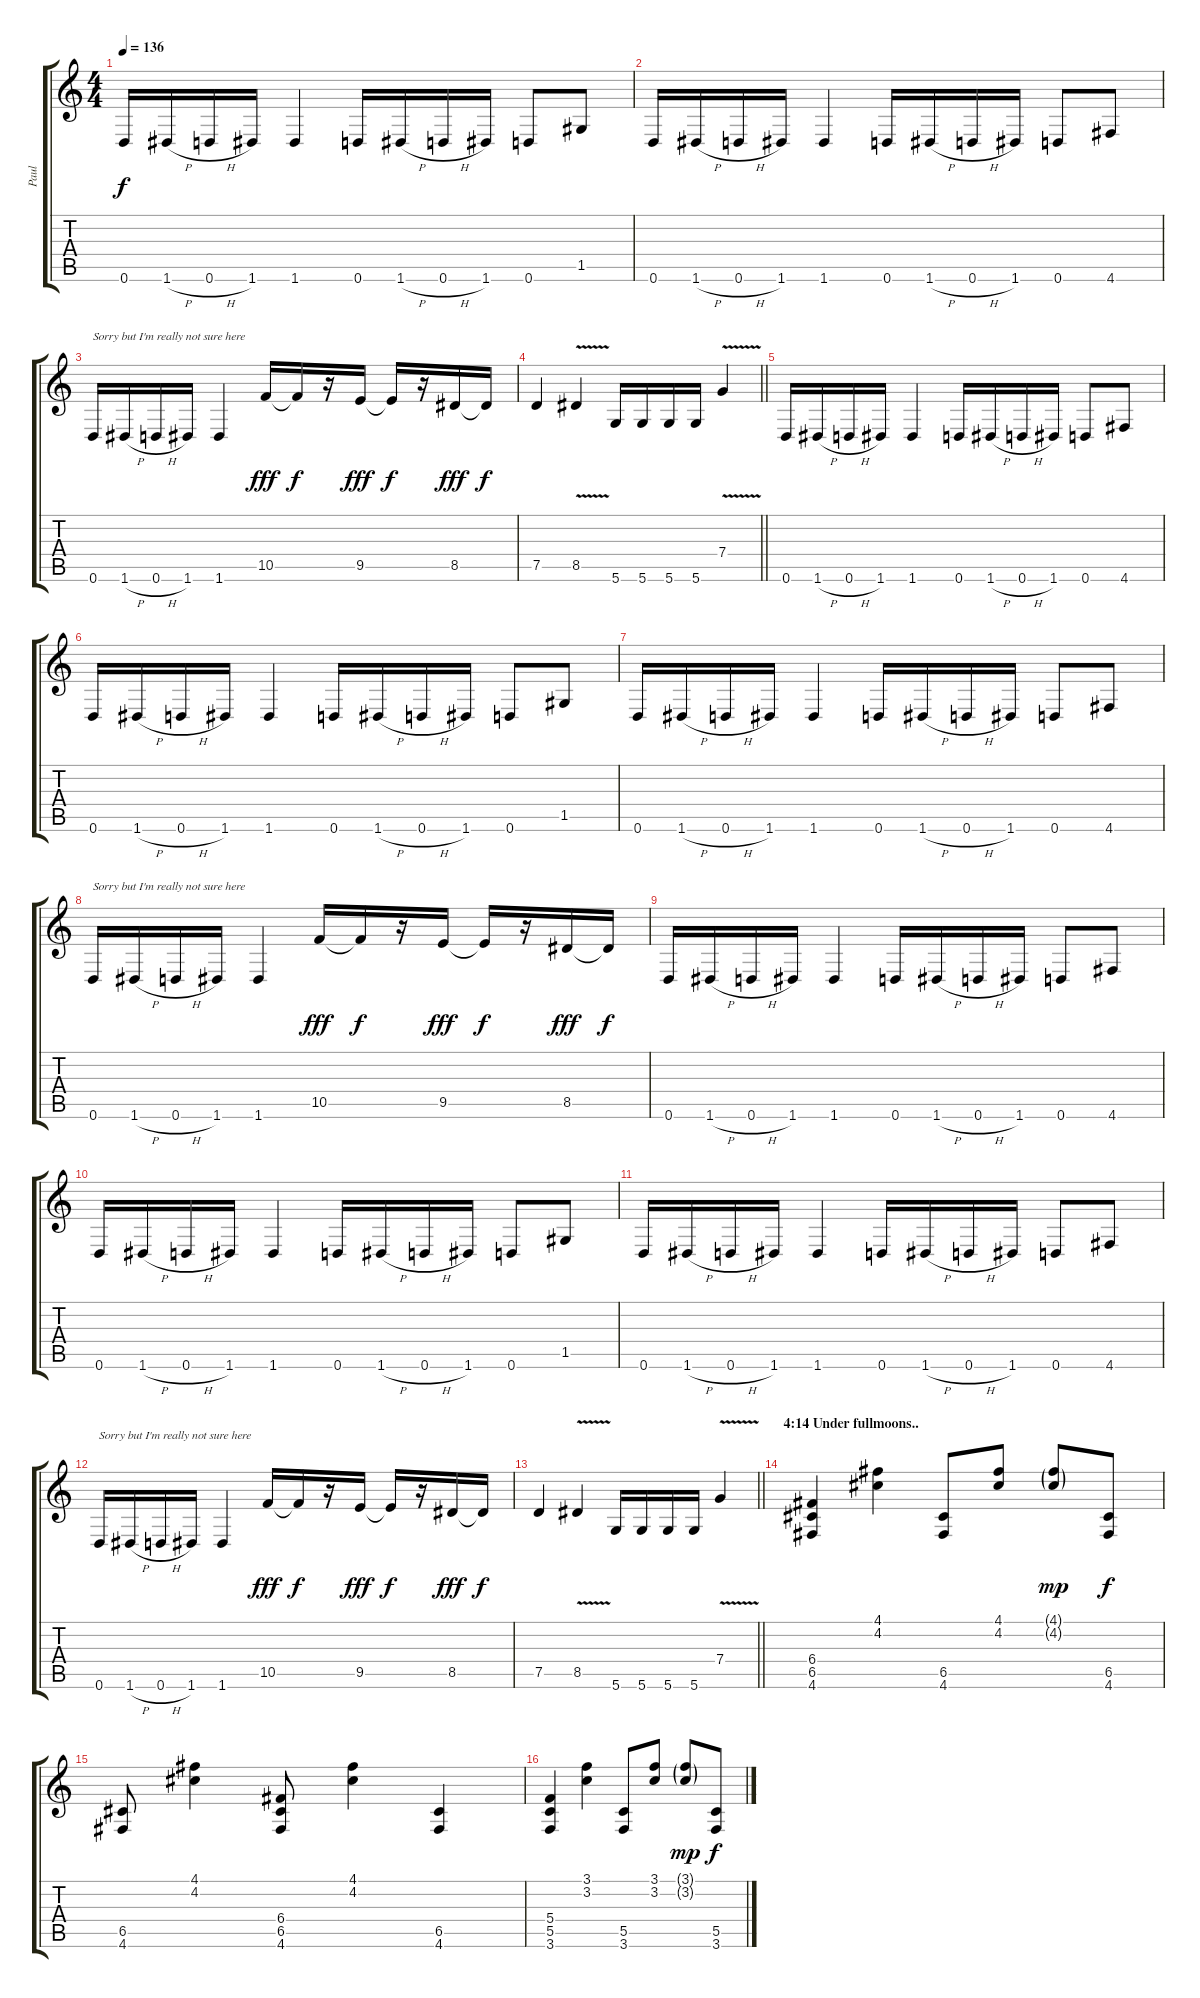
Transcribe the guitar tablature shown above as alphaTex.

\track ("Paul" "Paul") {instrument distortionguitar}
\staff {score tabs}
\tuning (D4 A3 F3 C3 G2 D2) {hide}
\ts (4 4)
\tempo 136
\clef g2
\ks c
0.6.16{dy f} 1.6{h}.16 0.6{h}.16 1.6.16 1.6.4 0.6.16 1.6{h}.16 0.6{h}.16 1.6.16 0.6.8 1.5.8 |
0.6.16 1.6{h}.16 0.6{h}.16 1.6.16 1.6.4 0.6.16 1.6{h}.16 0.6{h}.16 1.6.16 0.6.8 4.6.8 |
0.6.16{txt "Sorry but I'm really not sure here"} 1.6{h}.16 0.6{h}.16 1.6.16 1.6.4 10.5.16{dy fff} 10.5{t}.16{dy f} r.16 9.5.16{dy fff} 9.5{t}.16{dy f} r.16 8.5.16{dy fff} 8.5{t}.16{dy f} |
\barLineRight lightlight
7.5.4 8.5{v}.4 5.6.16 5.6.16 5.6.16 5.6.16 7.4{v}.4 |
0.6.16 1.6{h}.16 0.6{h}.16 1.6.16 1.6.4 0.6.16 1.6{h}.16 0.6{h}.16 1.6.16 0.6.8 4.6.8 |
0.6.16 1.6{h}.16 0.6{h}.16 1.6.16 1.6.4 0.6.16 1.6{h}.16 0.6{h}.16 1.6.16 0.6.8 1.5.8 |
0.6.16 1.6{h}.16 0.6{h}.16 1.6.16 1.6.4 0.6.16 1.6{h}.16 0.6{h}.16 1.6.16 0.6.8 4.6.8 |
0.6.16{txt "Sorry but I'm really not sure here"} 1.6{h}.16 0.6{h}.16 1.6.16 1.6.4 10.5.16{dy fff} 10.5{t}.16{dy f} r.16 9.5.16{dy fff} 9.5{t}.16{dy f} r.16 8.5.16{dy fff} 8.5{t}.16{dy f} |
0.6.16 1.6{h}.16 0.6{h}.16 1.6.16 1.6.4 0.6.16 1.6{h}.16 0.6{h}.16 1.6.16 0.6.8 4.6.8 |
0.6.16 1.6{h}.16 0.6{h}.16 1.6.16 1.6.4 0.6.16 1.6{h}.16 0.6{h}.16 1.6.16 0.6.8 1.5.8 |
0.6.16 1.6{h}.16 0.6{h}.16 1.6.16 1.6.4 0.6.16 1.6{h}.16 0.6{h}.16 1.6.16 0.6.8 4.6.8 |
0.6.16{txt "Sorry but I'm really not sure here"} 1.6{h}.16 0.6{h}.16 1.6.16 1.6.4 10.5.16{dy fff} 10.5{t}.16{dy f} r.16 9.5.16{dy fff} 9.5{t}.16{dy f} r.16 8.5.16{dy fff} 8.5{t}.16{dy f} |
\barLineRight lightlight
7.5.4 8.5{v}.4 5.6.16 5.6.16 5.6.16 5.6.16 7.4{v}.4 |
\section ("" "4:14 Under fullmoons..")
(6.4 6.5 4.6).4{volume 10} (4.1 4.2).4 (6.5 4.6).8 (4.1 4.2).8 (4.1{g} 4.2{g}).8{dy mp} (6.5 4.6).8{dy f} |
(6.5 4.6).8 (4.1 4.2).4 (6.4 6.5 4.6).8 (4.1 4.2).4 (6.5 4.6).4 |
(5.4 5.5 3.6).4 (3.1 3.2).4 (5.5 3.6).8 (3.1 3.2).8 (3.1{g} 3.2{g}).8{dy mp} (5.5 3.6).8{dy f}
